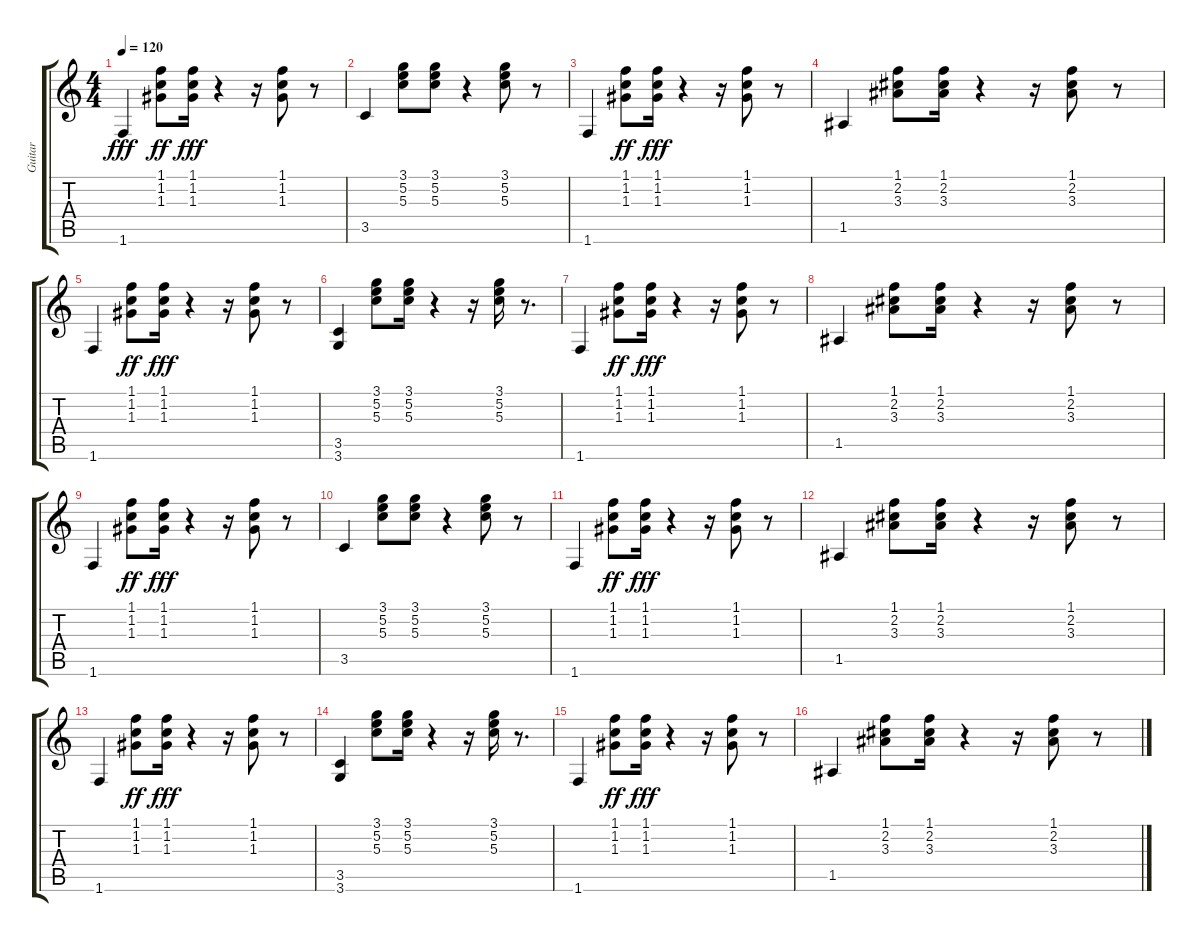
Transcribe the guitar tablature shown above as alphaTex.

\track ("Guitar" "Guitar") {instrument acousticguitarnylon}
\staff {score tabs}
\tuning (E4 B3 G3 D3 A2 E2) {hide}
\ts (4 4)
\tempo 120
\clef g2
\ks c
1.6.4{dy fff} (1.1 1.2 1.3).8{dy ff} (1.1 1.2 1.3).16{dy fff} r.4 r.16 (1.1 1.2 1.3).8 r.8 |
3.5.4 (3.1 5.2 5.3).8 (3.1 5.2 5.3).8 r.4 (3.1 5.2 5.3).8 r.8 |
1.6.4 (1.1 1.2 1.3).8{dy ff} (1.1 1.2 1.3).16{dy fff} r.4 r.16 (1.1 1.2 1.3).8 r.8 |
1.5.4 (1.1 2.2 3.3).8 (1.1 2.2 3.3).16 r.4 r.16 (1.1 2.2 3.3).8 r.8 |
1.6.4 (1.1 1.2 1.3).8{dy ff} (1.1 1.2 1.3).16{dy fff} r.4 r.16 (1.1 1.2 1.3).8 r.8 |
(3.5 3.6).4 (3.1 5.2 5.3).8 (3.1 5.2 5.3).16 r.4 r.16 (3.1 5.2 5.3).16 r.8{d} |
1.6.4 (1.1 1.2 1.3).8{dy ff} (1.1 1.2 1.3).16{dy fff} r.4 r.16 (1.1 1.2 1.3).8 r.8 |
1.5.4 (1.1 2.2 3.3).8 (1.1 2.2 3.3).16 r.4 r.16 (1.1 2.2 3.3).8 r.8 |
1.6.4 (1.1 1.2 1.3).8{dy ff} (1.1 1.2 1.3).16{dy fff} r.4 r.16 (1.1 1.2 1.3).8 r.8 |
3.5.4 (3.1 5.2 5.3).8 (3.1 5.2 5.3).8 r.4 (3.1 5.2 5.3).8 r.8 |
1.6.4 (1.1 1.2 1.3).8{dy ff} (1.1 1.2 1.3).16{dy fff} r.4 r.16 (1.1 1.2 1.3).8 r.8 |
1.5.4 (1.1 2.2 3.3).8 (1.1 2.2 3.3).16 r.4 r.16 (1.1 2.2 3.3).8 r.8 |
1.6.4 (1.1 1.2 1.3).8{dy ff} (1.1 1.2 1.3).16{dy fff} r.4 r.16 (1.1 1.2 1.3).8 r.8 |
(3.5 3.6).4 (3.1 5.2 5.3).8 (3.1 5.2 5.3).16 r.4 r.16 (3.1 5.2 5.3).16 r.8{d} |
1.6.4 (1.1 1.2 1.3).8{dy ff} (1.1 1.2 1.3).16{dy fff} r.4 r.16 (1.1 1.2 1.3).8 r.8 |
1.5.4 (1.1 2.2 3.3).8 (1.1 2.2 3.3).16 r.4 r.16 (1.1 2.2 3.3).8 r.8
